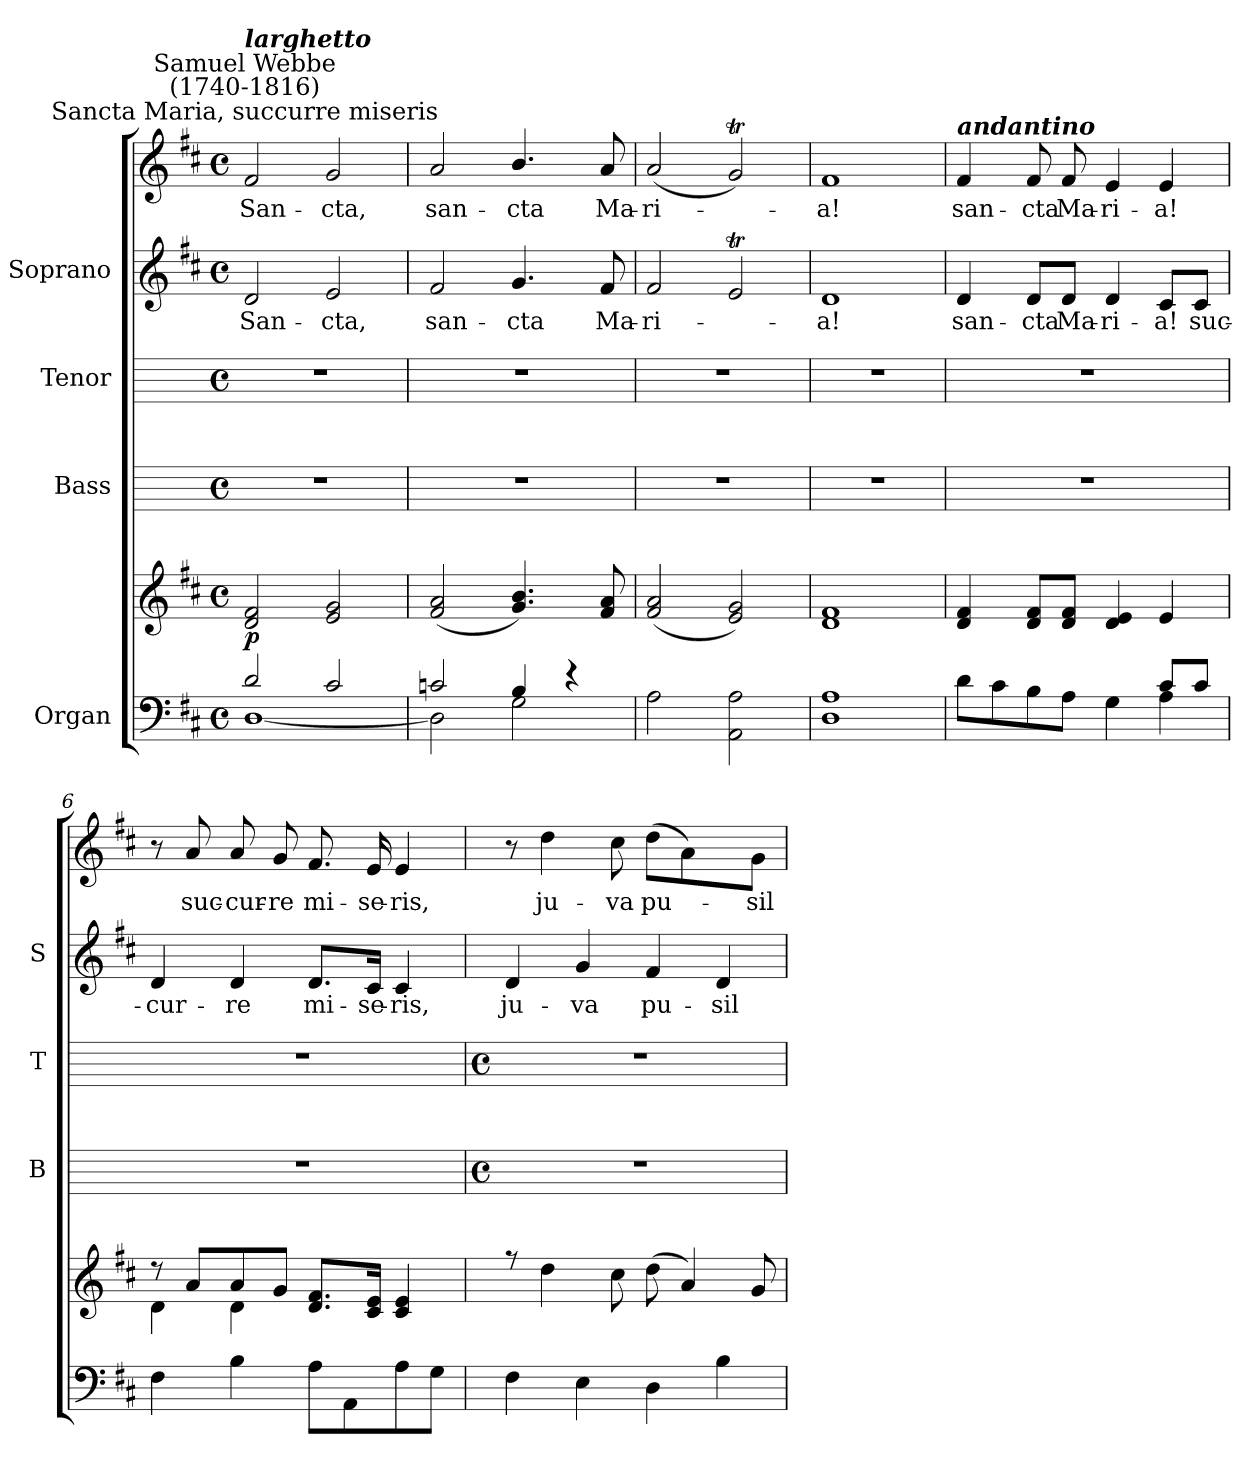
**kern	**kern	**dynam	**kern	**kern	**kern	**text	**kern	**text
*part4	*part4	*part4	*part3	*part2	*part1	*part1	*part1	*part1
*staff6	*staff5	*staff5/6	*staff4	*staff3	*staff2	*staff2	*staff1	*staff1
*I"Organ	*	*	*I"Bass	*I"Tenor	*I"Soprano	*	*	*
*	*	*	*I'B	*I'T	*I'S	*	*	*
*clefF4	*clefG2	*	*	*	*clefG2	*	*clefG2	*
*k[f#c#]	*k[f#c#]	*	*	*	*k[f#c#]	*	*k[f#c#]	*
*D:	*D:	*	*	*	*D:	*	*D:	*
*M4/4	*M4/4	*	*M4/4	*M4/4	*M4/4	*	*M4/4	*
*met(c)	*met(c)	*	*met(c)	*met(c)	*met(c)	*	*met(c)	*
=1	=1	=1	=1	=1	=1	=1	=1	=1
*^	*	*	*	*	*	*	*	*
!	!	!	!	!	!	!	!	!LO:TX:a:cj:t=Sancta Maria, succurre miseris	!
!	!	!	!	!	!	!	!	!LO:TX:a:cj:t=Samuel Webbe\n(1740-1816)	!
!	!	!	!	!	!	!	!	!LO:TX:a:Bi:t=larghetto	!
!	!	!	!LO:DY:b	!	!	!	!LO:LY:b	!	!LO:LY:b
2d/	[1D\	2d 2f#	p	1r	1r	2d	San-	2f#	San-
!	!	!	!	!	!	!	!LO:LY:b	!	!LO:LY:b
2c#/	.	2e 2g	.	.	.	2e	-cta,	2g	-cta,
=2	=2	=2	=2	=2	=2	=2	=2	=2	=2
!	!	!	!	!	!	!	!LO:LY:b	!	!LO:LY:b
2cn/	2D\]	(<2f# 2a	.	1r	1r	2f#	-san-	2a	san-
!	!	!	!	!	!	!	!LO:LY:b	!	!LO:LY:b
4B/	2G\	4.g/ 4.b/)	.	.	.	4.g/	-cta	4.b/	-cta
4r	.	.	.	.	.	.	.	.	.
!	!	!	!	!	!	!	!LO:LY:b	!	!LO:LY:b
.	.	8f# 8a	.	.	.	8f#	Ma-	8a	Ma-
=3	=3	=3	=3	=3	=3	=3	=3	=3	=3
!	!	!	!	!	!	!	!LO:LY:b	!	!LO:LY:b
1ryy	2A\	(<2f# 2a	.	1r	1r	2f#	ri-	(<2a	-ri-
.	2AA\ 2A\	2e 2g)	.	.	.	2eT	.	2gT)	.
=4	=4	=4	=4	=4	=4	=4	=4	=4	=4
!	!	!	!	!	!	!	!LO:LY:b	!	!LO:LY:b
1ryy	1D\ 1A\	1d 1f#	.	1r	1r	1d	a!	1f#	a!
=5	=5	=5	=5	=5	=5	=5	=5	=5	=5
!	!	!	!	!	!	!	!	!LO:TX:a:Bi:t=andantino	!
!	!	!	!	!	!	!	!LO:LY:b	!	!LO:LY:b
2ryy	8d\L	4d 4f#	.	1r	1r	4d	san-	4f#	san-
.	8c#\	.	.	.	.	.	.	.	.
!	!	!	!	!	!	!	!LO:LY:b	!	!LO:LY:b
.	8B\	8d 8f#L	.	.	.	8d/L	-cta	8f#	-cta
!	!	!	!	!	!	!	!LO:LY:b	!	!LO:LY:b
.	8A\J	8d 8f#J	.	.	.	8d/J	Ma-	8f#	Ma-
!	!	!	!	!	!	!	!LO:LY:b	!	!LO:LY:b
4ryy	4G\	4d 4e	.	.	.	4d	-ri-	4e	-ri-
!	!	!	!	!	!	!	!LO:LY:b	!	!LO:LY:b
8c#/L	4A\	4e	.	.	.	8c#/L	-a!	4e	-a!
!	!	!	!	!	!	!	!LO:LY:b	!	!
8c#/J	.	.	.	.	.	8c#/J	suc-	.	.
=6	=6	=6	=6	=6	=6	=6	=6	=6	=6
*	*	*^	*	*	*	*	*	*	*
!	!	!	!	!	!	!	!	!LO:LY:b	!	!
2ryy	4F#\	8r	4d\	.	1r	1r	4d	cur-	8r	.
!	!	!	!	!	!	!	!	!	!	!LO:LY:b
.	.	8aL	.	.	.	.	.	.	8a	-suc-
!	!	!	!	!	!	!	!	!LO:LY:b	!	!LO:LY:b
.	4B\	8a	4d\	.	.	.	4d	-re	8a	-cur-
!	!	!	!	!	!	!	!	!	!	!LO:LY:b
.	.	8gJ	.	.	.	.	.	.	8g	-re
!	!	!	!	!	!	!	!	!LO:LY:b	!	!LO:LY:b
2ryy	8A\L	8.d 8.f#L	2ryy	.	.	.	8.d/L	mi-	8.f#	mi-
.	8AA\	.	.	.	.	.	.	.	.	.
!	!	!	!	!	!	!	!	!LO:LY:b	!	!LO:LY:b
.	.	16c# 16eJ	.	.	.	.	16c#/Jk	-se-	16e	-se-
!	!	!	!	!	!	!	!	!LO:LY:b	!	!LO:LY:b
.	8A\	4c# 4e	.	.	.	.	4c#	-ris,	4e	-ris,
.	8G\J	.	.	.	.	.	.	.	.	.
*v	*v	*	*	*	*	*	*	*	*	*
!!LO:LB:g=z
=7	=7	=7	=7	=7	=7	=7	=7	=7	=7
*	*	*	*	*M4/4	*M4/4	*	*	*	*
*	*	*	*	*met(c)	*met(c)	*	*	*	*
*^	*	*	*	*	*	*	*	*	*
!	!	!	!	!	!	!	!	!LO:LY:b	!	!
*v	*v	*	*	*	*	*	*	*	*	*
4F#	8r	1ryy	.	1r	1r	4d	-ju-	8r	.
!	!	!	!	!	!	!	!	!	!LO:LY:b
.	4dd\	.	.	.	.	.	.	4dd	ju-
!	!	!	!	!	!	!	!LO:LY:b	!	!
4E	.	.	.	.	.	4g	-va	.	.
!	!	!	!	!	!	!	!	!	!LO:LY:b
.	8cc#\	.	.	.	.	.	.	8cc#	-va
!	!	!	!	!	!	!	!LO:LY:b	!	!LO:LY:b
4D	(>8dd\	.	.	.	.	4f#	pu-	(<8ddL	pu-
.	4a/)	.	.	.	.	.	.	4a)	.
!	!	!	!	!	!	!	!LO:LY:b	!	!
4B	.	.	.	.	.	4d	-sil-	.	.
!	!	!	!	!	!	!	!	!	!LO:LY:b
.	8g/	.	.	.	.	.	.	8gJ	sil-
*	*v	*v	*	*	*	*	*	*	*
=	=	=	=	=	=	=	=	=
*-	*-	*-	*-	*-	*-	*-	*-	*-
